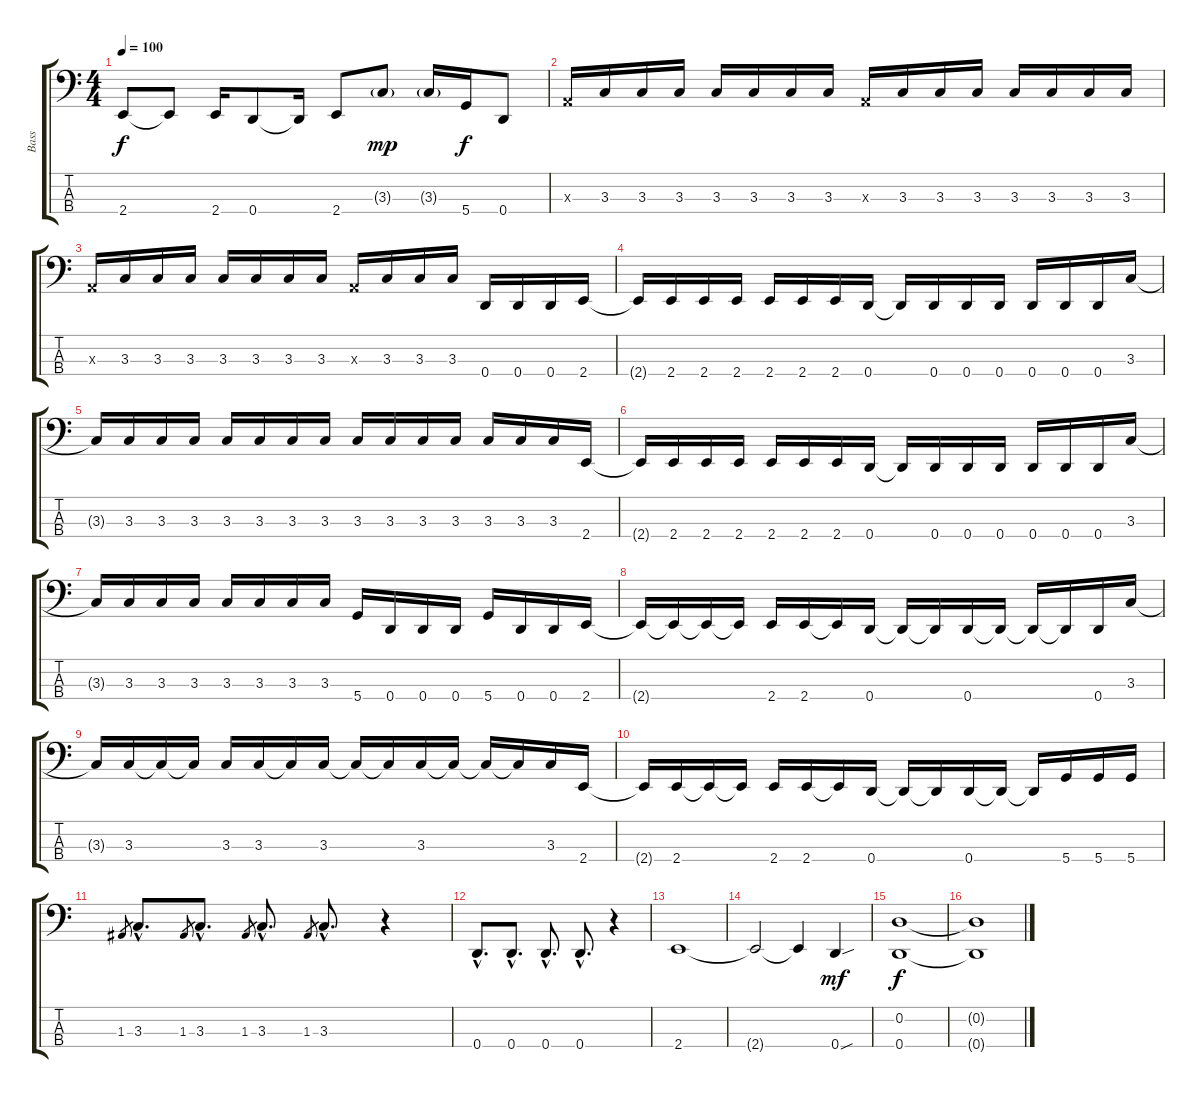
\track ("Bass" "Bass") {instrument electricbassfinger}
\staff {score tabs}
\tuning (G2 D2 A1 D1) {hide}
\ts (4 4)
\tempo 100
\clef f4
\ks c
2.4.8{dy f} 2.4{t}.8 2.4.16 0.4.8 0.4{t}.16 2.4.8 3.3{g}.8{dy mp} 3.3{g}.16 5.4.16{dy f} 0.4.8 |
0.3{x}.16 3.3.16 3.3.16 3.3.16 3.3.16 3.3.16 3.3.16 3.3.16 0.3{x}.16 3.3.16 3.3.16 3.3.16 3.3.16 3.3.16 3.3.16 3.3.16 |
0.3{x}.16 3.3.16 3.3.16 3.3.16 3.3.16 3.3.16 3.3.16 3.3.16 0.3{x}.16 3.3.16 3.3.16 3.3.16 0.4.16 0.4.16 0.4.16 2.4.16 |
2.4{t}.16 2.4.16 2.4.16 2.4.16 2.4.16 2.4.16 2.4.16 0.4.16 0.4{t}.16 0.4.16 0.4.16 0.4.16 0.4.16 0.4.16 0.4.16 3.3.16 |
3.3{t}.16 3.3.16 3.3.16 3.3.16 3.3.16 3.3.16 3.3.16 3.3.16 3.3.16 3.3.16 3.3.16 3.3.16 3.3.16 3.3.16 3.3.16 2.4.16 |
2.4{t}.16 2.4.16 2.4.16 2.4.16 2.4.16 2.4.16 2.4.16 0.4.16 0.4{t}.16 0.4.16 0.4.16 0.4.16 0.4.16 0.4.16 0.4.16 3.3.16 |
3.3{t}.16 3.3.16 3.3.16 3.3.16 3.3.16 3.3.16 3.3.16 3.3.16 5.4.16 0.4.16 0.4.16 0.4.16 5.4.16 0.4.16 0.4.16 2.4.16 |
2.4{t}.16 2.4{t}.16 2.4{t}.16 2.4{t}.16 2.4.16 2.4.16 2.4{t}.16 0.4.16 0.4{t}.16 0.4{t}.16 0.4.16 0.4{t}.16 0.4{t}.16 0.4{t}.16 0.4.16 3.3.16 |
3.3{t}.16 3.3.16 3.3{t}.16 3.3{t}.16 3.3.16 3.3.16 3.3{t}.16 3.3.16 3.3{t}.16 3.3{t}.16 3.3.16 3.3{t}.16 3.3{t}.16 3.3{t}.16 3.3.16 2.4.16 |
2.4{t}.16 2.4.16 2.4{t}.16 2.4{t}.16 2.4.16 2.4.16 2.4{t}.16 0.4.16 0.4{t}.16 0.4{t}.16 0.4.16 0.4{t}.16 0.4{t}.16 5.4.16 5.4.16 5.4.16 |
1.3.8{gr} 3.3{hac}.8{d} 1.3.8{gr} 3.3{hac}.8{d} 1.3.8{gr} 3.3{hac}.8{d} 1.3.8{gr} 3.3{hac}.8{d} r.4 |
0.4{hac}.8{d} 0.4{hac}.8{d} 0.4{hac}.8{d} 0.4{hac}.8{d} r.4 |
2.4.1 |
2.4{t}.2 2.4{t}.4 0.4{sou}.4{dy mf} |
(0.2 0.4).1{dy f} |
(0.2{t} 0.4{t}).1
